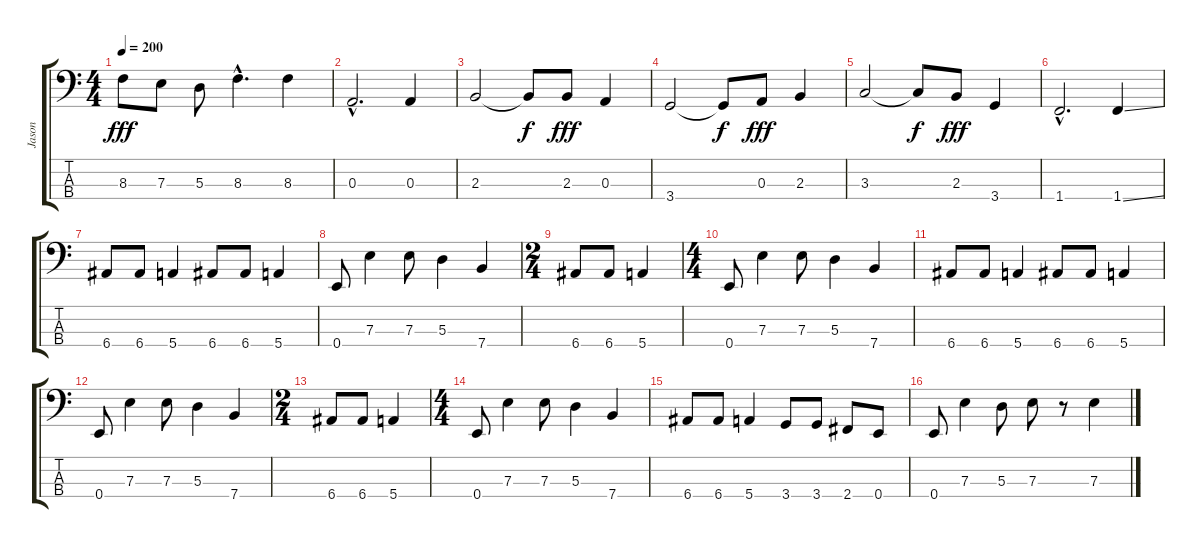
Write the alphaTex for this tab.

\track ("Jason" "Jason") {instrument electricbasspick}
\staff {score tabs}
\tuning (G2 D2 A1 E1) {hide}
\ts (4 4)
\tempo 200
\clef f4
\ks c
8.3.8{dy fff} 7.3.8 5.3.8 8.3{hac}.4{d} 8.3.4 |
0.3{hac}.2{d} 0.3.4 |
2.3.2 2.3{t}.8{dy f} 2.3.8{dy fff} 0.3.4 |
3.4.2 3.4{t}.8{dy f} 0.3.8{dy fff} 2.3.4 |
3.3.2 3.3{t}.8{dy f} 2.3.8{dy fff} 3.4.4 |
1.4{hac}.2{d} 1.4{ss}.4 |
6.4.8 6.4.8 5.4.4 6.4.8 6.4.8 5.4.4 |
0.4.8 7.3.4 7.3.8 5.3.4 7.4.4 |
\ts (2 4)
6.4.8 6.4.8 5.4.4 |
\ts (4 4)
0.4.8 7.3.4 7.3.8 5.3.4 7.4.4 |
6.4.8 6.4.8 5.4.4 6.4.8 6.4.8 5.4.4 |
0.4.8 7.3.4 7.3.8 5.3.4 7.4.4 |
\ts (2 4)
6.4.8 6.4.8 5.4.4 |
\ts (4 4)
0.4.8 7.3.4 7.3.8 5.3.4 7.4.4 |
6.4.8 6.4.8 5.4.4 3.4.8 3.4.8 2.4.8 0.4.8 |
0.4.8 7.3.4 5.3.8 7.3.8 r.8 7.3.4
